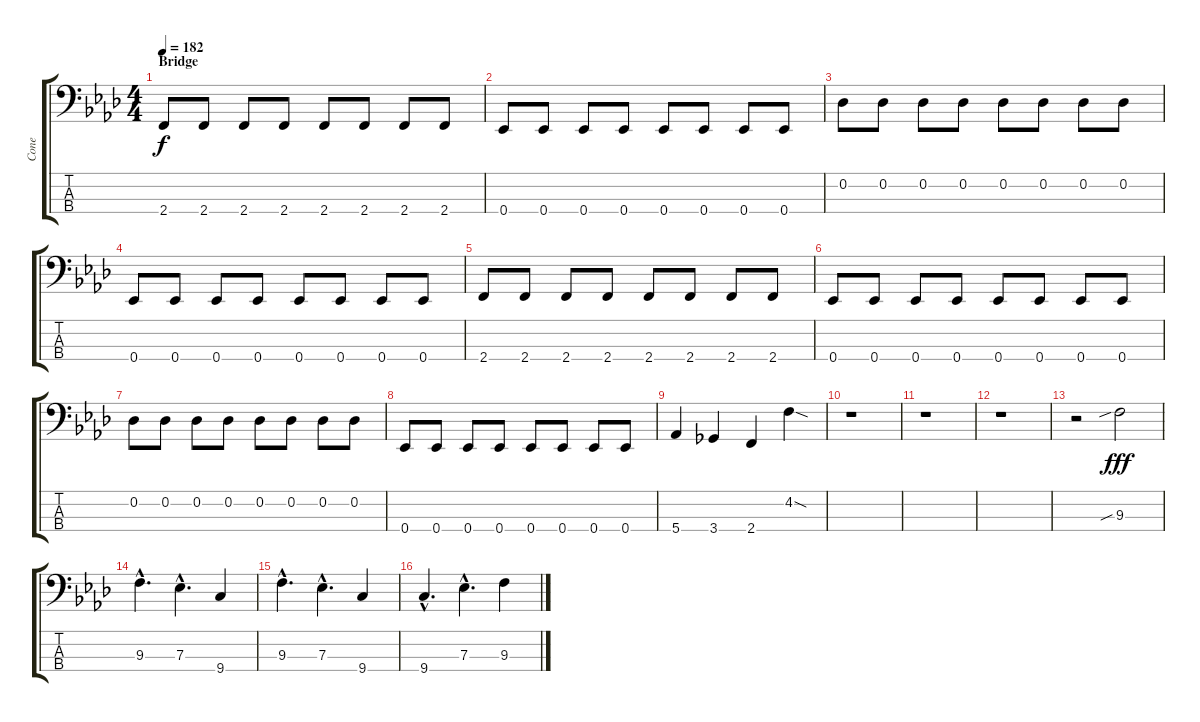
\track ("Cone" "Cone") {instrument electricbasspick}
\staff {score tabs}
\tuning (Gb2 Db2 Ab1 Eb1) {hide}
\ts (4 4)
\section ("" "Bridge")
\tempo 182
\clef f4
\ks ab
2.4.8{dy f} 2.4.8 2.4.8 2.4.8 2.4.8 2.4.8 2.4.8 2.4.8 |
0.4.8 0.4.8 0.4.8 0.4.8 0.4.8 0.4.8 0.4.8 0.4.8 |
0.2.8 0.2.8 0.2.8 0.2.8 0.2.8 0.2.8 0.2.8 0.2.8 |
0.4.8 0.4.8 0.4.8 0.4.8 0.4.8 0.4.8 0.4.8 0.4.8 |
2.4.8 2.4.8 2.4.8 2.4.8 2.4.8 2.4.8 2.4.8 2.4.8 |
0.4.8 0.4.8 0.4.8 0.4.8 0.4.8 0.4.8 0.4.8 0.4.8 |
0.2.8 0.2.8 0.2.8 0.2.8 0.2.8 0.2.8 0.2.8 0.2.8 |
0.4.8 0.4.8 0.4.8 0.4.8 0.4.8 0.4.8 0.4.8 0.4.8 |
5.4.4 3.4.4 2.4.4 4.2{sod}.4 |
r.1 |
r.1 |
r.1 |
r.2 9.3{sib}.2{dy fff} |
9.3{hac}.4{d} 7.3{hac}.4{d} 9.4.4 |
9.3{hac}.4{d} 7.3{hac}.4{d} 9.4.4 |
9.4{hac}.4{d} 7.3{hac}.4{d} 9.3.4
